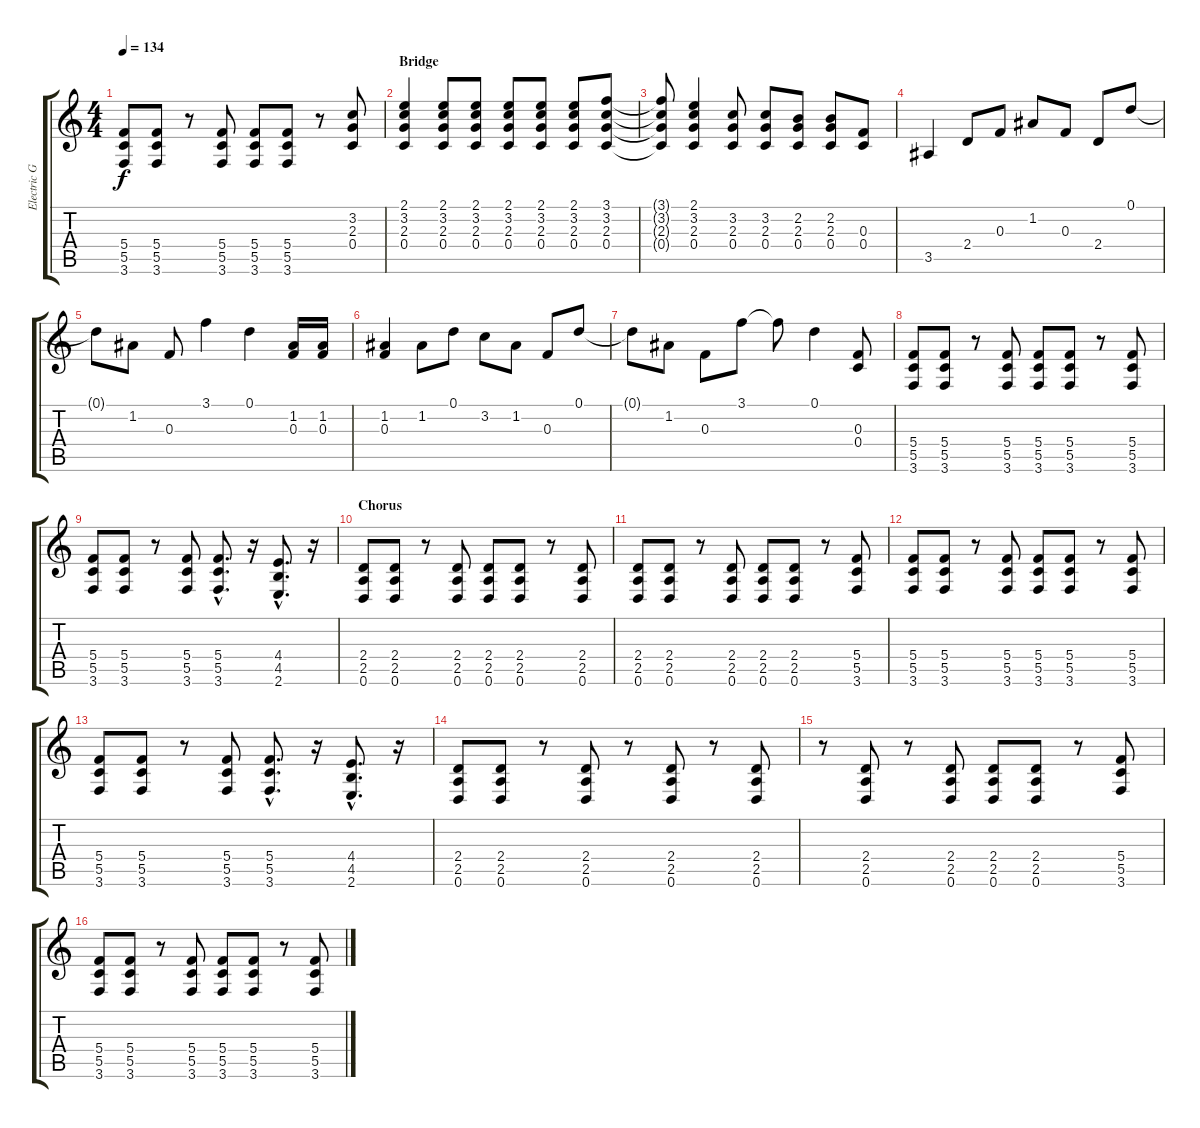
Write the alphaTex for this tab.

\track ("Electric Guitar 2 (Kirk)" "Electric G") {instrument distortionguitar}
\staff {score tabs}
\tuning (D4 A3 F3 C3 G2 D2) {hide}
\ts (4 4)
\tempo 134
\clef g2
\ks c
(5.4 5.5 3.6).8{dy f} (5.4 5.5 3.6).8 r.8 (5.4 5.5 3.6).8 (5.4 5.5 3.6).8 (5.4 5.5 3.6).8 r.8 (3.2 2.3 0.4).8 |
\section ("" "Bridge")
(2.1 3.2 2.3 0.4).4 (2.1 3.2 2.3 0.4).8 (2.1 3.2 2.3 0.4).8 (2.1 3.2 2.3 0.4).8 (2.1 3.2 2.3 0.4).8 (2.1 3.2 2.3 0.4).8 (3.1 3.2 2.3 0.4).8 |
(3.1{t} 3.2{t} 2.3{t} 0.4{t}).8 (2.1 3.2 2.3 0.4).4 (3.2 2.3 0.4).8 (3.2 2.3 0.4).8 (2.2 2.3 0.4).8 (2.2 2.3 0.4).8 (0.3 0.4).8 |
3.5.4 2.4.8 0.3.8 1.2.8 0.3.8 2.4.8 0.1.8 |
0.1{t}.8 1.2.8 0.3.8 3.1.4 0.1.4 (1.2 0.3).16 (1.2 0.3).16 |
(1.2 0.3).4 1.2.8 0.1.8 3.2.8 1.2.8 0.3.8 0.1.8 |
0.1{t}.8 1.2.8 0.3.8 3.1.8 3.1{t}.8 0.1.4 (0.3 0.4).8 |
(5.4 5.5 3.6).8 (5.4 5.5 3.6).8 r.8 (5.4 5.5 3.6).8 (5.4 5.5 3.6).8 (5.4 5.5 3.6).8 r.8 (5.4 5.5 3.6).8 |
(5.4 5.5 3.6).8 (5.4 5.5 3.6).8 r.8 (5.4 5.5 3.6).8 (5.4{hac} 5.5{hac} 3.6{hac}).8{d} r.16 (4.4{hac} 4.5{hac} 2.6{hac}).8{d} r.16 |
\section ("" "Chorus")
(2.4 2.5 0.6).8 (2.4 2.5 0.6).8 r.8 (2.4 2.5 0.6).8 (2.4 2.5 0.6).8 (2.4 2.5 0.6).8 r.8 (2.4 2.5 0.6).8 |
(2.4 2.5 0.6).8 (2.4 2.5 0.6).8 r.8 (2.4 2.5 0.6).8 (2.4 2.5 0.6).8 (2.4 2.5 0.6).8 r.8 (5.4 5.5 3.6).8 |
(5.4 5.5 3.6).8 (5.4 5.5 3.6).8 r.8 (5.4 5.5 3.6).8 (5.4 5.5 3.6).8 (5.4 5.5 3.6).8 r.8 (5.4 5.5 3.6).8 |
(5.4 5.5 3.6).8 (5.4 5.5 3.6).8 r.8 (5.4 5.5 3.6).8 (5.4{hac} 5.5{hac} 3.6{hac}).8{d} r.16 (4.4{hac} 4.5{hac} 2.6{hac}).8{d} r.16 |
(2.4 2.5 0.6).8 (2.4 2.5 0.6).8 r.8 (2.4 2.5 0.6).8 r.8 (2.4 2.5 0.6).8 r.8 (2.4 2.5 0.6).8 |
r.8 (2.4 2.5 0.6).8 r.8 (2.4 2.5 0.6).8 (2.4 2.5 0.6).8 (2.4 2.5 0.6).8 r.8 (5.4 5.5 3.6).8 |
(5.4 5.5 3.6).8 (5.4 5.5 3.6).8 r.8 (5.4 5.5 3.6).8 (5.4 5.5 3.6).8 (5.4 5.5 3.6).8 r.8 (5.4 5.5 3.6).8
